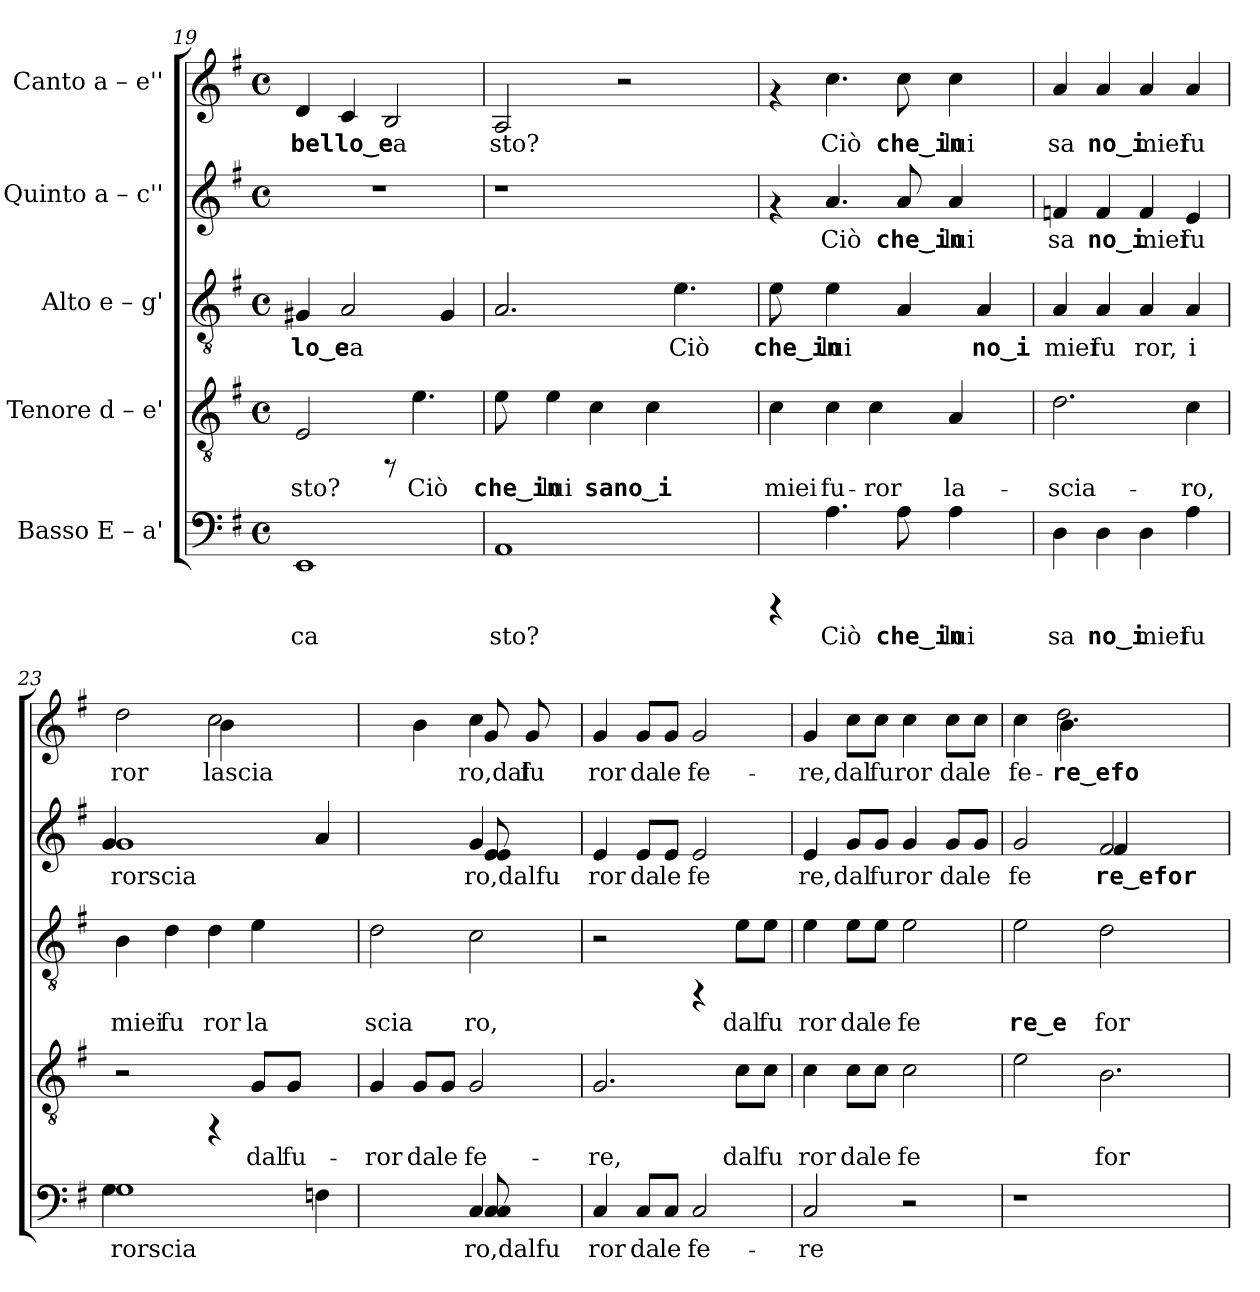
**kern	**text	**kern	**text	**kern	**text	**kern	**text	**kern	**text
*part5	*part5	*part4	*part4	*part3	*part3	*part2	*part2	*part1	*part1
*staff5	*staff5	*staff4	*staff4	*staff3	*staff3	*staff2	*staff2	*staff1	*staff1
*I"Basso  E – a'	*	*I"Tenore  d – e'	*	*I"Alto  e – g'	*	*I"Quinto  a – c''	*	*I"Canto  a – e''	*
!!LO:LB:g=z
*clefF4	*	*clefGv2	*	*clefGv2	*	*clefG2	*	*clefG2	*
*k[f#]	*	*k[f#]	*	*k[f#]	*	*k[f#]	*	*k[f#]	*
*G:	*	*G:	*	*G:	*	*G:	*	*G:	*
*M4/4	*	*M4/4	*	*M4/4	*	*M4/4	*	*M4/4	*
*met(c)	*	*met(c)	*	*met(c)	*	*met(c)	*	*met(c)	*
=19	=19	=19	=19	=19	=19	=19	=19	=19	=19
!	!LO:LY:b:rj	!	!LO:LY:b:rj	!	!LO:LY:b:cj	!	!	!	!LO:LY:b:cj
1EE	ca	2E/	sto?	4G#X/	lo‿e	1r	.	4d/	bello‿e
!	!	!	!	!	!LO:LY:b:cj	!	!	!	!LO:LY:b:cj
.	.	.	.	2A/	ca	.	.	4c/	.
!	!	!	!	!	!	!	!	!	!LO:LY:b:cj
.	.	8rFF	.	.	.	.	.	2B/	ca
!	!	!	!LO:LY:b:rj	!	!	!	!	!	!
.	.	4.e\	Ciò	.	.	.	.	.	.
!	!	!	!	!	!LO:LY:b:cj	!	!	!	!
.	.	.	.	4G#/	.	.	.	.	.
=20	=20	=20	=20	=20	=20	=20	=20	=20	=20
!	!LO:LY:b:rj	!	!LO:LY:b:rj	!	!	!	!	!	!LO:LY:b:cj
1AA	sto?	8e\	che‿in	2.A/	.	1r	.	2A/	sto?
!	!	!	!LO:LY:b:rj	!	!	!	!	!	!
.	.	4e\	lui	.	.	.	.	.	.
!	!	!	!LO:LY:b:rj	!	!	!	!	!	!
.	.	4c\	sano‿i	.	.	.	.	.	.
.	.	.	.	.	.	.	.	2r	.
!	!	!	!LO:LY:b:rj	!	!	!	!	!	!
.	.	4c\	.	.	.	.	.	.	.
!	!	!	!	!	!LO:LY:b:cj	!	!	!	!
.	.	.	.	4.e\	Ciò	.	.	.	.
.	.	4ryy	.	.	.	.	.	.	.
8ryy	.	.	.	.	.	8ryy	.	8ryy	.
=21	=21	=21	=21	=21	=21	=21	=21	=21	=21
!	!	!	!LO:LY:b:rj	!	!LO:LY:b:cj	!	!	!	!
4rCCC	.	4c\	miei	8e\	che‿in	4rf	.	4rf	.
.	.	.	.	8ryy	.	.	.	.	.
!	!LO:LY:b:rj	!	!LO:LY:b:rj	!	!LO:LY:b:cj	!	!LO:LY:b:rj	!	!LO:LY:b:cj
4.A\	Ciò	4c\	fu-	4e\	lui	4.a/	Ciò	4.cc\	Ciò
!	!	!	!LO:LY:b:rj	!	!	!	!	!	!
.	.	4c\	-ror	8ryy	.	.	.	.	.
!	!LO:LY:b:rj	!	!	!	!	!	!LO:LY:b:rj	!	!LO:LY:b:cj
8A\	che‿in	.	.	4A/	.	8a/	che‿in	8cc\	che‿in
!	!LO:LY:b:rj	!	!LO:LY:b:rj	!	!	!	!LO:LY:b:rj	!	!LO:LY:b:cj
4A\	lui	4A/	la-	.	.	4a/	lui	4cc\	lui
!	!	!	!	!	!LO:LY:b:cj	!	!	!	!
.	.	.	.	4A/	no‿i	.	.	.	.
8ryy	.	8ryy	.	.	.	8ryy	.	8ryy	.
=22	=22	=22	=22	=22	=22	=22	=22	=22	=22
!	!LO:LY:b:rj	!	!LO:LY:b:rj	!	!LO:LY:b:cj	!	!LO:LY:b:rj	!	!LO:LY:b:cj
4D\	sa	2.d\	-scia-	4A/	miei	4fn/	sa	4a/	sa
!	!LO:LY:b:rj	!	!	!	!LO:LY:b:cj	!	!LO:LY:b:rj	!	!LO:LY:b:cj
4D\	no‿i	.	.	4A/	fu	4f/	no‿i	4a/	no‿i
!	!LO:LY:b:rj	!	!	!	!LO:LY:b:cj	!	!LO:LY:b:rj	!	!LO:LY:b:cj
4D\	miei	.	.	4A/	ror,	4f/	miei	4a/	miei
!	!LO:LY:b:rj	!	!LO:LY:b:rj	!	!LO:LY:b:cj	!	!LO:LY:b:rj	!	!LO:LY:b:cj
4A\	fu	4c\	-ro,	4A/	i	4e/	fu	4a/	fu
=23	=23	=23	=23	=23	=23	=23	=23	=23	=23
*^	*	*	*	*	*	*	*	*	*
!	!	!LO:LY:b:rj	!	!	!	!LO:LY:b:cj	!	!LO:LY:b:rj	!	!LO:LY:b:cj
*	*	*	*	*	*	*	*^	*	*^	*
1G	4G\	rorscia	2r	.	4B\	miei	1g	4g/	rorscia	2dd\	2ryy	ror
!	!	!	!	!	!	!LO:LY:b:cj	!	!	!	!	!	!
.	1ryy	.	.	.	4d\	fu	.	1ryy	.	.	.	.
!	!	!	!	!	!	!LO:LY:b:cj	!	!	!	!	!	!LO:LY:b:cj
.	.	.	4rFF	.	4d\	ror	.	.	.	2cc\	4b\	lascia
!	!	!	!	!LO:LY:b:rj	!	!LO:LY:b:cj	!	!	!	!	!	!
.	.	.	8G/L	dal	4e\	la	.	.	.	.	4ryy	.
!	!	!	!	!LO:LY:b:rj	!	!	!	!	!	!	!	!
.	.	.	8G/J	fu-	.	.	.	.	.	.	.	.
!	!	!LO:LY:b:rj	!	!	!	!	!	!	!LO:LY:b:rj	!	!	!
4Fn\	.	.	4ryy	.	4ryy	.	4a/	.	.	4ryy	4ryy	.
=24	=24	=24	=24	=24	=24	=24	=24	=24	=24	=24	=24	=24
!	!	!	!	!LO:LY:b:rj	!	!LO:LY:b:cj	!	!	!	!	!	!
2ryy	2ryy	.	4G/	-ror	2d\	scia	2ryy	2ryy	.	4ryy	2ryy	.
!	!	!	!	!LO:LY:b:rj	!	!	!	!	!	!	!	!LO:LY:b:cj
.	.	.	8G/L	da	.	.	.	.	.	4b\	.	.
!	!	!	!	!LO:LY:b:rj	!	!	!	!	!	!	!	!
.	.	.	8G/J	le	.	.	.	.	.	.	.	.
!	!	!LO:LY:b:rj	!	!LO:LY:b:rj	!	!LO:LY:b:cj	!	!	!LO:LY:b:rj	!	!	!LO:LY:b:cj
4C/	8C/ 8C/	ro,dalfu	2G/	fe-	2c\	ro,	4g/	8e/ 8e/	ro,dalfu	4cc\	8g/	ro,dal
.	4ryy	.	.	.	.	.	.	4ryy	.	.	8ryy	.
!	!	!	!	!	!	!	!	!	!	!	!	!LO:LY:b:cj
4ryy	.	.	.	.	.	.	4ryy	.	.	8g/	4ryy	fu
.	8ryy	.	.	.	.	.	.	8ryy	.	8ryy	.	.
*	*	*	*	*	*	*	*	*	*	*v	*v	*
!!LO:PB:g=z
=25	=25	=25	=25	=25	=25	=25	=25	=25	=25	=25	=25
!	!	!LO:LY:b:rj	!	!LO:LY:b:rj	!	!	!	!	!LO:LY:b:rj	!	!LO:LY:b:cj
*v	*v	*	*	*	*	*	*v	*v	*	*	*
4C/	ror	2.G/	-re,	2r	.	4e/	ror	4g/	ror
!	!LO:LY:b:rj	!	!	!	!	!	!LO:LY:b:rj	!	!LO:LY:b:cj
8C/L	da	.	.	.	.	8e/L	da	8g/L	da
!	!LO:LY:b:rj	!	!	!	!	!	!LO:LY:b:rj	!	!LO:LY:b:cj
8C/J	le	.	.	.	.	8e/J	le	8g/J	le
!	!LO:LY:b:rj	!	!	!	!	!	!LO:LY:b:rj	!	!LO:LY:b:cj
2C/	fe-	.	.	4rFF	.	2e/	fe	2g/	fe-
!	!	!	!LO:LY:b:rj	!	!LO:LY:b:cj	!	!	!	!
.	.	8c\L	dal	8e\L	dal	.	.	.	.
!	!	!	!LO:LY:b:rj	!	!LO:LY:b:cj	!	!	!	!
.	.	8c\J	fu	8e\J	fu	.	.	.	.
=26	=26	=26	=26	=26	=26	=26	=26	=26	=26
!	!LO:LY:b:rj	!	!LO:LY:b:rj	!	!LO:LY:b:cj	!	!LO:LY:b:rj	!	!LO:LY:b:cj
2C/	-re	4c\	ror	4e\	ror	4e/	re,	4g/	-re,
!	!	!	!LO:LY:b:rj	!	!LO:LY:b:cj	!	!LO:LY:b:rj	!	!LO:LY:b:cj
.	.	8c\L	da	8e\L	da	8g/L	dal	8cc\L	dal
!	!	!	!LO:LY:b:rj	!	!LO:LY:b:cj	!	!LO:LY:b:rj	!	!LO:LY:b:cj
.	.	8c\J	le	8e\J	le	8g/J	furor	8cc\J	furor
!	!	!	!LO:LY:b:rj	!	!LO:LY:b:cj	!	!LO:LY:b:rj	!	!LO:LY:b:cj
2r	.	2c\	fe	2e\	fe	4g/	.	4cc\	.
!	!	!	!	!	!	!	!LO:LY:b:rj	!	!LO:LY:b:cj
.	.	.	.	.	.	8g/L	da	8cc\L	da
!	!	!	!	!	!	!	!LO:LY:b:rj	!	!LO:LY:b:cj
.	.	.	.	.	.	8g/J	le	8cc\J	le
=27	=27	=27	=27	=27	=27	=27	=27	=27	=27
!	!	!	!	!	!LO:LY:b:cj	!	!LO:LY:b:rj	!	!LO:LY:b:cj
*	*	*	*	*	*	*^	*	*^	*
1r	.	2e\	.	2e\	re‿e	2g/	2ryy	fe	4cc\	4ryy	fe-
!	!	!	!	!	!	!	!	!	!	!	!LO:LY:b:cj
.	.	.	.	.	.	.	.	.	2.dd\	4b\	-re‿efo
!	!	!	!LO:LY:b:rj	!	!LO:LY:b:cj	!	!	!LO:LY:b:rj	!	!	!
.	.	2.B\	for	2d\	for	2f#/	4f#/	re‿efor	.	4ryy	.
.	.	.	.	.	.	.	4ryy	.	.	2ryy	.
4ryy	.	.	.	4ryy	.	4ryy	4ryy	.	4ryy	.	.
*	*	*	*	*	*	*v	*v	*	*	*	*
*	*	*	*	*	*	*	*	*v	*v	*
=	=	=	=	=	=	=	=	=	=
*-	*-	*-	*-	*-	*-	*-	*-	*-	*-
